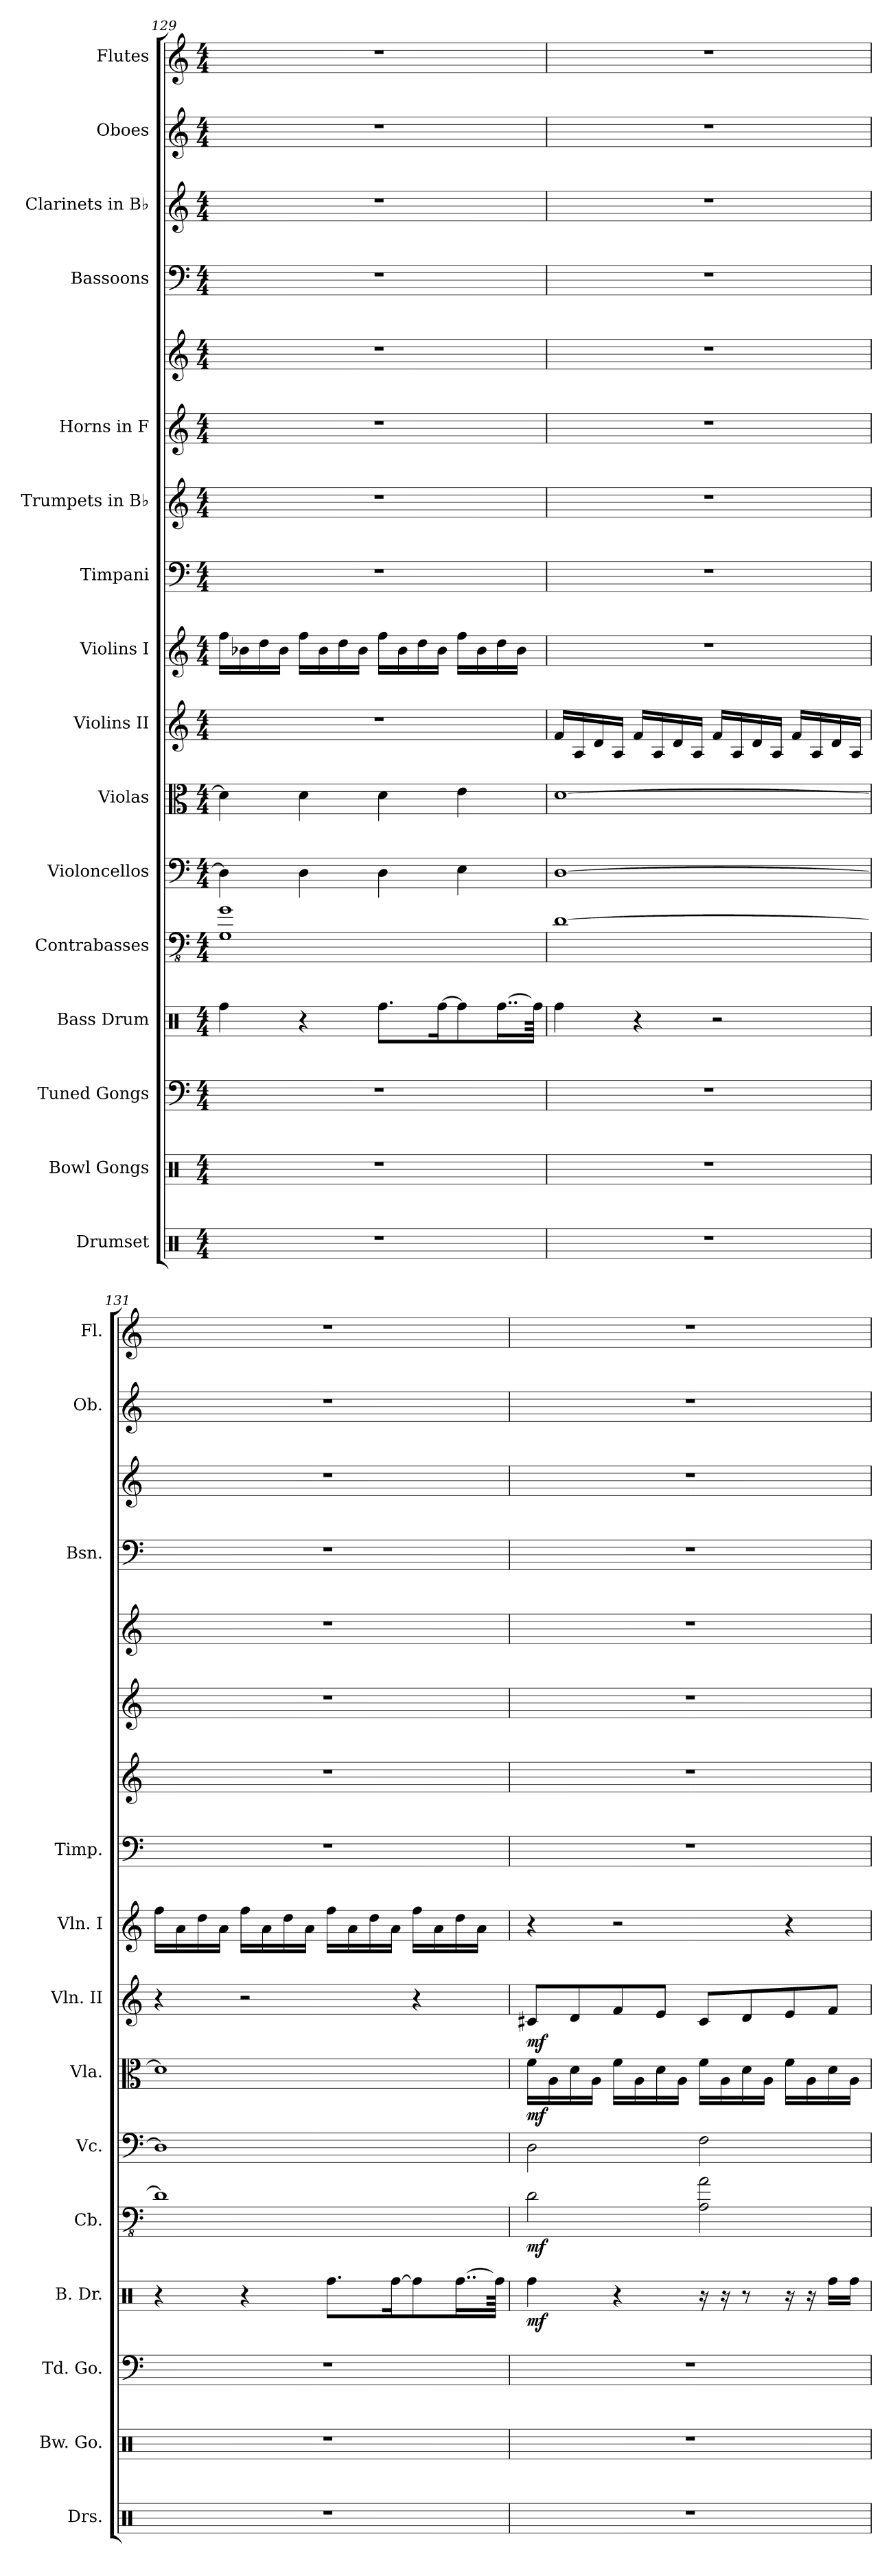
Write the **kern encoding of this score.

**kern	**kern	**kern	**kern	**dynam	**kern	**dynam	**kern	**dynam	**kern	**dynam	**kern	**dynam	**kern	**kern	**kern	**kern	**kern	**kern	**kern	**kern	**kern
*part16	*part15	*part14	*part13	*part13	*part12	*part12	*part11	*part11	*part10	*part10	*part9	*part9	*part8	*part7	*part6	*part5	*part5	*part4	*part3	*part2	*part1
*staff17	*staff16	*staff15	*staff14	*staff14	*staff13	*staff13	*staff12	*staff12	*staff11	*staff11	*staff10	*staff10	*staff9	*staff8	*staff7	*staff6	*staff5	*staff4	*staff3	*staff2	*staff1
*I"Drumset	*I"Bowl Gongs	*I"Tuned Gongs	*I"Bass Drum	*	*I"Contrabasses	*	*I"Violoncellos	*	*I"Violas	*	*I"Violins II	*	*I"Violins I	*I"Timpani	*I"Trumpets in B♭	*I"Horns in F	*	*I"Bassoons	*I"Clarinets in B♭	*I"Oboes	*I"Flutes
*I'Drs.	*I'Bw. Go.	*I'Td. Go.	*I'B. Dr.	*	*I'Cb.	*	*I'Vc.	*	*I'Vla.	*	*I'Vln. II	*	*I'Vln. I	*I'Timp.	*	*	*	*I'Bsn.	*	*I'Ob.	*I'Fl.
*clefX	*clefX	*clefF4	*clefX	*	*clefFv4	*	*clefF4	*	*clefC3	*	*clefG2	*	*clefG2	*clefF4	*clefG2	*clefG2	*clefG2	*clefF4	*clefG2	*clefG2	*clefG2
*	*	*	*	*	*ITrd7c12	*	*	*	*	*	*	*	*	*	*ITrd1c2	*ITrd4c7	*ITrd4c7	*	*ITrd1c2	*	*
*k[]	*k[]	*k[]	*k[]	*	*k[]	*	*k[]	*	*k[]	*	*k[]	*	*k[]	*k[]	*k[b-e-]	*k[b-]	*k[b-]	*k[]	*k[b-e-]	*k[]	*k[]
*M4/4	*M4/4	*M4/4	*M4/4	*	*M4/4	*	*M4/4	*	*M4/4	*	*M4/4	*	*M4/4	*M4/4	*M4/4	*M4/4	*M4/4	*M4/4	*M4/4	*M4/4	*M4/4
=129	=129	=129	=129	=129	=129	=129	=129	=129	=129	=129	=129	=129	=129	=129	=129	=129	=129	=129	=129	=129	=129
1r	1r	1r	4Rff\	.	1GGG 1GG	.	4D\]	.	4d\]	.	1r	.	16ff\LL	1r	1r	1r	1r	1r	1r	1r	1r
.	.	.	.	.	.	.	.	.	.	.	.	.	16b-X\	.	.	.	.	.	.	.	.
.	.	.	.	.	.	.	.	.	.	.	.	.	16dd\	.	.	.	.	.	.	.	.
.	.	.	.	.	.	.	.	.	.	.	.	.	16b-\JJ	.	.	.	.	.	.	.	.
.	.	.	4r	.	.	.	4D\	.	4d\	.	.	.	16ff\LL	.	.	.	.	.	.	.	.
.	.	.	.	.	.	.	.	.	.	.	.	.	16b-\	.	.	.	.	.	.	.	.
.	.	.	.	.	.	.	.	.	.	.	.	.	16dd\	.	.	.	.	.	.	.	.
.	.	.	.	.	.	.	.	.	.	.	.	.	16b-\JJ	.	.	.	.	.	.	.	.
.	.	.	8.Rff\L	.	.	.	4D\	.	4d\	.	.	.	16ff\LL	.	.	.	.	.	.	.	.
.	.	.	.	.	.	.	.	.	.	.	.	.	16b-\	.	.	.	.	.	.	.	.
.	.	.	.	.	.	.	.	.	.	.	.	.	16dd\	.	.	.	.	.	.	.	.
.	.	.	[16Rff\K	.	.	.	.	.	.	.	.	.	16b-\JJ	.	.	.	.	.	.	.	.
.	.	.	8Rff\]	.	.	.	4E\	.	4e\	.	.	.	16ff\LL	.	.	.	.	.	.	.	.
.	.	.	.	.	.	.	.	.	.	.	.	.	16b-\	.	.	.	.	.	.	.	.
.	.	.	[16..Rff\L	.	.	.	.	.	.	.	.	.	16dd\	.	.	.	.	.	.	.	.
.	.	.	.	.	.	.	.	.	.	.	.	.	16b-\JJ	.	.	.	.	.	.	.	.
.	.	.	64Rff\JJkk]	.	.	.	.	.	.	.	.	.	.	.	.	.	.	.	.	.	.
!!LO:PB:g=z
=130	=130	=130	=130	=130	=130	=130	=130	=130	=130	=130	=130	=130	=130	=130	=130	=130	=130	=130	=130	=130	=130
1r	1r	1r	4Rff\	.	[1DD	.	[1D	.	[1d	.	16f/LL	.	1r	1r	1r	1r	1r	1r	1r	1r	1r
.	.	.	.	.	.	.	.	.	.	.	16A/	.	.	.	.	.	.	.	.	.	.
.	.	.	.	.	.	.	.	.	.	.	16d/	.	.	.	.	.	.	.	.	.	.
.	.	.	.	.	.	.	.	.	.	.	16A/JJ	.	.	.	.	.	.	.	.	.	.
.	.	.	4r	.	.	.	.	.	.	.	16f/LL	.	.	.	.	.	.	.	.	.	.
.	.	.	.	.	.	.	.	.	.	.	16A/	.	.	.	.	.	.	.	.	.	.
.	.	.	.	.	.	.	.	.	.	.	16d/	.	.	.	.	.	.	.	.	.	.
.	.	.	.	.	.	.	.	.	.	.	16A/JJ	.	.	.	.	.	.	.	.	.	.
.	.	.	2r	.	.	.	.	.	.	.	16f/LL	.	.	.	.	.	.	.	.	.	.
.	.	.	.	.	.	.	.	.	.	.	16A/	.	.	.	.	.	.	.	.	.	.
.	.	.	.	.	.	.	.	.	.	.	16d/	.	.	.	.	.	.	.	.	.	.
.	.	.	.	.	.	.	.	.	.	.	16A/JJ	.	.	.	.	.	.	.	.	.	.
.	.	.	.	.	.	.	.	.	.	.	16f/LL	.	.	.	.	.	.	.	.	.	.
.	.	.	.	.	.	.	.	.	.	.	16A/	.	.	.	.	.	.	.	.	.	.
.	.	.	.	.	.	.	.	.	.	.	16d/	.	.	.	.	.	.	.	.	.	.
.	.	.	.	.	.	.	.	.	.	.	16A/JJ	.	.	.	.	.	.	.	.	.	.
=131	=131	=131	=131	=131	=131	=131	=131	=131	=131	=131	=131	=131	=131	=131	=131	=131	=131	=131	=131	=131	=131
1r	1r	1r	4r	.	1DD]	.	1D]	.	1d]	.	4r	.	16ff\LL	1r	1r	1r	1r	1r	1r	1r	1r
.	.	.	.	.	.	.	.	.	.	.	.	.	16a\	.	.	.	.	.	.	.	.
.	.	.	.	.	.	.	.	.	.	.	.	.	16dd\	.	.	.	.	.	.	.	.
.	.	.	.	.	.	.	.	.	.	.	.	.	16a\JJ	.	.	.	.	.	.	.	.
.	.	.	4r	.	.	.	.	.	.	.	2r	.	16ff\LL	.	.	.	.	.	.	.	.
.	.	.	.	.	.	.	.	.	.	.	.	.	16a\	.	.	.	.	.	.	.	.
.	.	.	.	.	.	.	.	.	.	.	.	.	16dd\	.	.	.	.	.	.	.	.
.	.	.	.	.	.	.	.	.	.	.	.	.	16a\JJ	.	.	.	.	.	.	.	.
.	.	.	8.Rff\L	.	.	.	.	.	.	.	.	.	16ff\LL	.	.	.	.	.	.	.	.
.	.	.	.	.	.	.	.	.	.	.	.	.	16a\	.	.	.	.	.	.	.	.
.	.	.	.	.	.	.	.	.	.	.	.	.	16dd\	.	.	.	.	.	.	.	.
.	.	.	[16Rff\K	.	.	.	.	.	.	.	.	.	16a\JJ	.	.	.	.	.	.	.	.
.	.	.	8Rff\]	.	.	.	.	.	.	.	4r	.	16ff\LL	.	.	.	.	.	.	.	.
.	.	.	.	.	.	.	.	.	.	.	.	.	16a\	.	.	.	.	.	.	.	.
.	.	.	[16..Rff\L	.	.	.	.	.	.	.	.	.	16dd\	.	.	.	.	.	.	.	.
.	.	.	.	.	.	.	.	.	.	.	.	.	16a\JJ	.	.	.	.	.	.	.	.
.	.	.	64Rff\JJkk]	.	.	.	.	.	.	.	.	.	.	.	.	.	.	.	.	.	.
!!LO:PB:g=z
=132	=132	=132	=132	=132	=132	=132	=132	=132	=132	=132	=132	=132	=132	=132	=132	=132	=132	=132	=132	=132	=132
!	!	!	!	!LO:DY:b	!	!LO:DY:b	!	!LO:DY:b	!	!	!	!	!	!	!	!	!	!	!	!	!
!	!	!	!	!	!	!	!	!LO:DY:n=1:b	!	!LO:DY:b	!	!LO:DY:b	!	!	!	!	!	!	!	!	!
1r	1r	1r	4Rff\	mf	2DD\	mf	2D\	mf mf	16f\LL	mf	8c#X/L	mf	4r	1r	1r	1r	1r	1r	1r	1r	1r
.	.	.	.	.	.	.	.	.	16A\	.	.	.	.	.	.	.	.	.	.	.	.
.	.	.	.	.	.	.	.	.	16d\	.	8d/	.	.	.	.	.	.	.	.	.	.
.	.	.	.	.	.	.	.	.	16A\JJ	.	.	.	.	.	.	.	.	.	.	.	.
.	.	.	4r	.	.	.	.	.	16f\LL	.	8f/	.	2r	.	.	.	.	.	.	.	.
.	.	.	.	.	.	.	.	.	16A\	.	.	.	.	.	.	.	.	.	.	.	.
.	.	.	.	.	.	.	.	.	16d\	.	8e/J	.	.	.	.	.	.	.	.	.	.
.	.	.	.	.	.	.	.	.	16A\JJ	.	.	.	.	.	.	.	.	.	.	.	.
.	.	.	16r	.	2AAA\ 2AA\	.	2F\	.	16f\LL	.	8c#/L	.	.	.	.	.	.	.	.	.	.
.	.	.	16r	.	.	.	.	.	16A\	.	.	.	.	.	.	.	.	.	.	.	.
.	.	.	8r	.	.	.	.	.	16d\	.	8d/	.	.	.	.	.	.	.	.	.	.
.	.	.	.	.	.	.	.	.	16A\JJ	.	.	.	.	.	.	.	.	.	.	.	.
.	.	.	16r	.	.	.	.	.	16f\LL	.	8e/	.	4r	.	.	.	.	.	.	.	.
.	.	.	16r	.	.	.	.	.	16A\	.	.	.	.	.	.	.	.	.	.	.	.
.	.	.	16Rff\LL	.	.	.	.	.	16d\	.	8f/J	.	.	.	.	.	.	.	.	.	.
.	.	.	16Rff\JJ	.	.	.	.	.	16A\JJ	.	.	.	.	.	.	.	.	.	.	.	.
=	=	=	=	=	=	=	=	=	=	=	=	=	=	=	=	=	=	=	=	=	=
*-	*-	*-	*-	*-	*-	*-	*-	*-	*-	*-	*-	*-	*-	*-	*-	*-	*-	*-	*-	*-	*-
